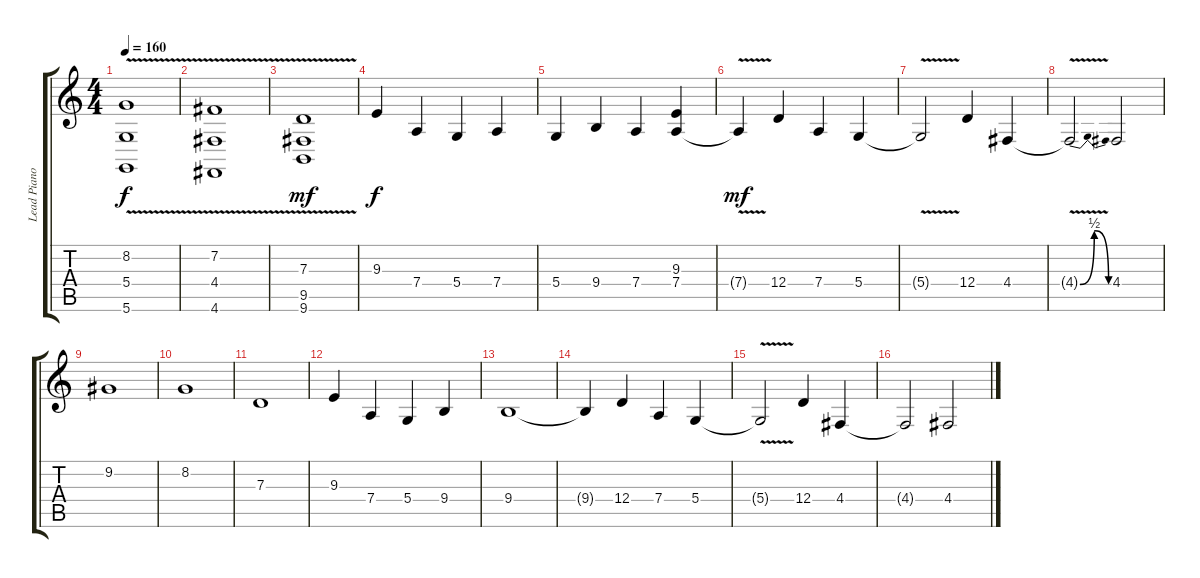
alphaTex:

\track ("Lead Piano" "Lead Piano") {instrument brightacousticpiano}
\staff {score tabs}
\tuning (E4 B3 G3 D3 A2 D2) {hide}
\ts (4 4)
\tempo 160
\clef g2
\ks c
(8.2{v} 5.4 5.6).1{dy f} |
(7.2{v} 4.4 4.6).1 |
(7.3{v} 9.5 9.6).1{dy mf} |
9.3.4{dy f} 7.4.4 5.4.4 7.4.4 |
5.4.4 9.4.4 7.4.4 (9.3 7.4).4 |
7.4{v t}.4{dy mf} 12.4.4 7.4.4 5.4.4 |
5.4{v t}.2 12.4.4 4.4.4 |
4.4{be (bendrelease 0 0 30 2 30 2 60 0) v t}.2 4.4.2 |
9.2.1 |
8.2.1 |
7.3.1 |
9.3.4 7.4.4 5.4.4 9.4.4 |
9.4.1 |
9.4{t}.4 12.4.4 7.4.4 5.4.4 |
5.4{v t}.2 12.4.4 4.4.4 |
4.4{t}.2 4.4.2
